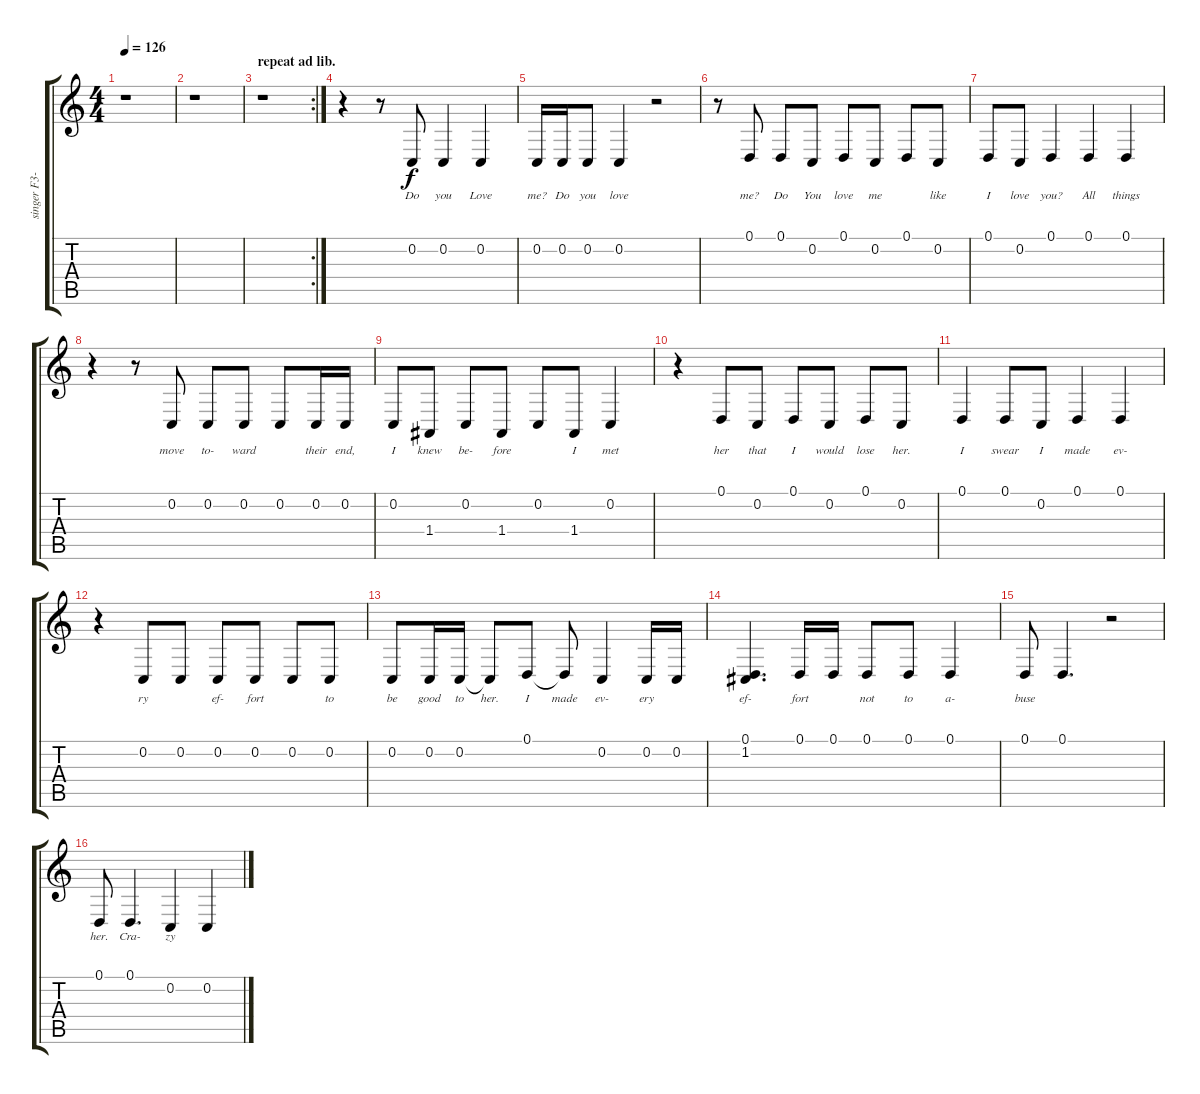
\track ("singer F3-D4" "singer F3-") {instrument synthvoice}
\staff {score tabs}
\tuning (D3 C3 B2 A2 G2 F2) {hide}
\ts (4 4)
\tempo 126
\clef g2
\ks c
r.1{dy f} |
r.1 |
\rc 2
\section ("" "repeat ad lib.")
r.1 |
r.4 r.8 0.2.8{lyrics (0 "Do") lyrics (1 "") lyrics (2 "") lyrics (3 "") lyrics (4 "")} 0.2.4{lyrics (0 "you") lyrics (1 "") lyrics (2 "") lyrics (3 "") lyrics (4 "")} 0.2.4{lyrics (0 "Love") lyrics (1 "") lyrics (2 "") lyrics (3 "") lyrics (4 "")} |
0.2.16{lyrics (0 "me?") lyrics (1 "") lyrics (2 "") lyrics (3 "") lyrics (4 "")} 0.2.16{lyrics (0 "Do") lyrics (1 "") lyrics (2 "") lyrics (3 "") lyrics (4 "")} 0.2.8{lyrics (0 "you") lyrics (1 "") lyrics (2 "") lyrics (3 "") lyrics (4 "")} 0.2.4{lyrics (0 "love") lyrics (1 "") lyrics (2 "") lyrics (3 "") lyrics (4 "")} r.2 |
r.8 0.1.8{lyrics (0 "me?") lyrics (1 "") lyrics (2 "") lyrics (3 "") lyrics (4 "")} 0.1.8{lyrics (0 "Do") lyrics (1 "") lyrics (2 "") lyrics (3 "") lyrics (4 "")} 0.2.8{lyrics (0 "You") lyrics (1 "") lyrics (2 "") lyrics (3 "") lyrics (4 "")} 0.1.8{lyrics (0 "love") lyrics (1 "") lyrics (2 "") lyrics (3 "") lyrics (4 "")} 0.2.8{lyrics (0 "me") lyrics (1 "") lyrics (2 "") lyrics (3 "") lyrics (4 "")} 0.1.8{lyrics (0 "") lyrics (1 "") lyrics (2 "") lyrics (3 "") lyrics (4 "")} 0.2.8{lyrics (0 "like") lyrics (1 "") lyrics (2 "") lyrics (3 "") lyrics (4 "")} |
0.1.8{lyrics (0 "I") lyrics (1 "") lyrics (2 "") lyrics (3 "") lyrics (4 "")} 0.2.8{lyrics (0 "love") lyrics (1 "") lyrics (2 "") lyrics (3 "") lyrics (4 "")} 0.1.4{lyrics (0 "you?") lyrics (1 "") lyrics (2 "") lyrics (3 "") lyrics (4 "")} 0.1.4{lyrics (0 "All") lyrics (1 "") lyrics (2 "") lyrics (3 "") lyrics (4 "")} 0.1.4{lyrics (0 "things") lyrics (1 "") lyrics (2 "") lyrics (3 "") lyrics (4 "")} |
r.4 r.8 0.2.8{lyrics (0 "move") lyrics (1 "") lyrics (2 "") lyrics (3 "") lyrics (4 "")} 0.2.8{lyrics (0 "to-") lyrics (1 "") lyrics (2 "") lyrics (3 "") lyrics (4 "")} 0.2.8{lyrics (0 "ward") lyrics (1 "") lyrics (2 "") lyrics (3 "") lyrics (4 "")} 0.2.8{lyrics (0 "") lyrics (1 "") lyrics (2 "") lyrics (3 "") lyrics (4 "")} 0.2.16{lyrics (0 "their") lyrics (1 "") lyrics (2 "") lyrics (3 "") lyrics (4 "")} 0.2.16{lyrics (0 "end,") lyrics (1 "") lyrics (2 "") lyrics (3 "") lyrics (4 "")} |
0.2.8{lyrics (0 "I") lyrics (1 "") lyrics (2 "") lyrics (3 "") lyrics (4 "")} 1.4.8{lyrics (0 "knew") lyrics (1 "") lyrics (2 "") lyrics (3 "") lyrics (4 "")} 0.2.8{lyrics (0 "be-") lyrics (1 "") lyrics (2 "") lyrics (3 "") lyrics (4 "")} 1.4.8{lyrics (0 "fore") lyrics (1 "") lyrics (2 "") lyrics (3 "") lyrics (4 "")} 0.2.8{lyrics (0 "") lyrics (1 "") lyrics (2 "") lyrics (3 "") lyrics (4 "")} 1.4.8{lyrics (0 "I") lyrics (1 "") lyrics (2 "") lyrics (3 "") lyrics (4 "")} 0.2.4{lyrics (0 "met") lyrics (1 "") lyrics (2 "") lyrics (3 "") lyrics (4 "")} |
r.4 0.1.8{lyrics (0 "her") lyrics (1 "") lyrics (2 "") lyrics (3 "") lyrics (4 "")} 0.2.8{lyrics (0 "that") lyrics (1 "") lyrics (2 "") lyrics (3 "") lyrics (4 "")} 0.1.8{lyrics (0 "I") lyrics (1 "") lyrics (2 "") lyrics (3 "") lyrics (4 "")} 0.2.8{lyrics (0 "would") lyrics (1 "") lyrics (2 "") lyrics (3 "") lyrics (4 "")} 0.1.8{lyrics (0 "lose") lyrics (1 "") lyrics (2 "") lyrics (3 "") lyrics (4 "")} 0.2.8{lyrics (0 "her.") lyrics (1 "") lyrics (2 "") lyrics (3 "") lyrics (4 "")} |
0.1.4{lyrics (0 "I") lyrics (1 "") lyrics (2 "") lyrics (3 "") lyrics (4 "")} 0.1.8{lyrics (0 "swear") lyrics (1 "") lyrics (2 "") lyrics (3 "") lyrics (4 "")} 0.2.8{lyrics (0 "I") lyrics (1 "") lyrics (2 "") lyrics (3 "") lyrics (4 "")} 0.1.4{lyrics (0 "made") lyrics (1 "") lyrics (2 "") lyrics (3 "") lyrics (4 "")} 0.1.4{lyrics (0 "ev-") lyrics (1 "") lyrics (2 "") lyrics (3 "") lyrics (4 "")} |
r.4 0.2.8{lyrics (0 "ry") lyrics (1 "") lyrics (2 "") lyrics (3 "") lyrics (4 "")} 0.2.8{lyrics (0 "") lyrics (1 "") lyrics (2 "") lyrics (3 "") lyrics (4 "")} 0.2.8{lyrics (0 "ef-") lyrics (1 "") lyrics (2 "") lyrics (3 "") lyrics (4 "")} 0.2.8{lyrics (0 "fort") lyrics (1 "") lyrics (2 "") lyrics (3 "") lyrics (4 "")} 0.2.8{lyrics (0 "") lyrics (1 "") lyrics (2 "") lyrics (3 "") lyrics (4 "")} 0.2.8{lyrics (0 "to") lyrics (1 "") lyrics (2 "") lyrics (3 "") lyrics (4 "")} |
0.2.8{lyrics (0 "be") lyrics (1 "") lyrics (2 "") lyrics (3 "") lyrics (4 "")} 0.2.16{lyrics (0 "good") lyrics (1 "") lyrics (2 "") lyrics (3 "") lyrics (4 "")} 0.2.16{lyrics (0 "to") lyrics (1 "") lyrics (2 "") lyrics (3 "") lyrics (4 "")} 0.2{t}.8{lyrics (0 "her.") lyrics (1 "") lyrics (2 "") lyrics (3 "") lyrics (4 "")} 0.1.8{lyrics (0 "I") lyrics (1 "") lyrics (2 "") lyrics (3 "") lyrics (4 "")} 0.1{t}.8{lyrics (0 "made") lyrics (1 "") lyrics (2 "") lyrics (3 "") lyrics (4 "")} 0.2.4{lyrics (0 "ev-") lyrics (1 "") lyrics (2 "") lyrics (3 "") lyrics (4 "")} 0.2.16{lyrics (0 "ery") lyrics (1 "") lyrics (2 "") lyrics (3 "") lyrics (4 "")} 0.2.16{lyrics (0 "") lyrics (1 "") lyrics (2 "") lyrics (3 "") lyrics (4 "")} |
(0.1 1.2).4{d lyrics (0 "ef-") lyrics (1 "") lyrics (2 "") lyrics (3 "") lyrics (4 "")} 0.1.16{lyrics (0 "fort") lyrics (1 "") lyrics (2 "") lyrics (3 "") lyrics (4 "")} 0.1.16{lyrics (0 "") lyrics (1 "") lyrics (2 "") lyrics (3 "") lyrics (4 "")} 0.1.8{lyrics (0 "not") lyrics (1 "") lyrics (2 "") lyrics (3 "") lyrics (4 "")} 0.1.8{lyrics (0 "to") lyrics (1 "") lyrics (2 "") lyrics (3 "") lyrics (4 "")} 0.1.4{lyrics (0 "a-") lyrics (1 "") lyrics (2 "") lyrics (3 "") lyrics (4 "")} |
0.1.8{lyrics (0 "buse") lyrics (1 "") lyrics (2 "") lyrics (3 "") lyrics (4 "")} 0.1.4{d lyrics (0 "") lyrics (1 "") lyrics (2 "") lyrics (3 "") lyrics (4 "")} r.2 |
0.1.8{lyrics (0 "her.") lyrics (1 "") lyrics (2 "") lyrics (3 "") lyrics (4 "")} 0.1.4{d lyrics (0 "Cra-") lyrics (1 "") lyrics (2 "") lyrics (3 "") lyrics (4 "")} 0.2.4{lyrics (0 "zy") lyrics (1 "") lyrics (2 "") lyrics (3 "") lyrics (4 "")} 0.2.4{lyrics (0 "") lyrics (1 "") lyrics (2 "") lyrics (3 "") lyrics (4 "")}
